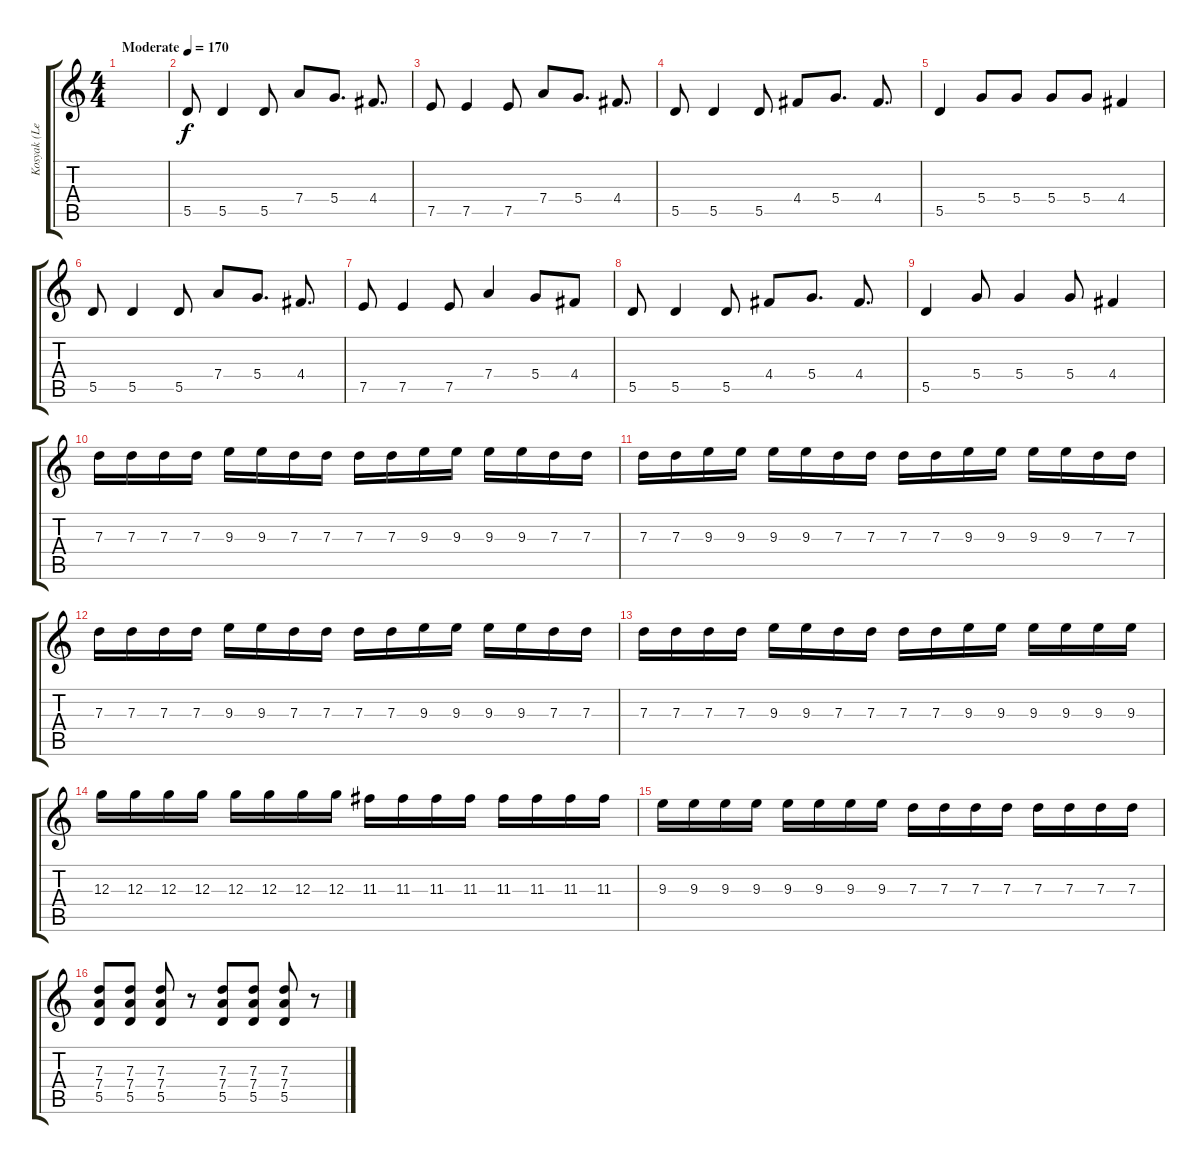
\track ("Kosyak (Lead guitar)" "Kosyak (Le") {instrument distortionguitar}
\staff {score tabs}
\tuning (E4 B3 G3 D3 A2 E2) {hide}
\ts (4 4)
\tempo (170 "Moderate")
\clef g2
\ks c
|
5.5.8 5.5.4 5.5.8 7.4.8 5.4.8{d} 4.4.8{d} |
7.5.8 7.5.4 7.5.8 7.4.8 5.4.8{d} 4.4.8{d} |
5.5.8 5.5.4 5.5.8 4.4.8 5.4.8{d} 4.4.8{d} |
5.5.4 5.4.8 5.4.8 5.4.8 5.4.8 4.4.4 |
5.5.8 5.5.4 5.5.8 7.4.8 5.4.8{d} 4.4.8{d} |
7.5.8 7.5.4 7.5.8 7.4.4 5.4.8 4.4.8 |
5.5.8 5.5.4 5.5.8 4.4.8 5.4.8{d} 4.4.8{d} |
5.5.4 5.4.8 5.4.4 5.4.8 4.4.4 |
7.3.16 7.3.16 7.3.16 7.3.16 9.3.16 9.3.16 7.3.16 7.3.16 7.3.16 7.3.16 9.3.16 9.3.16 9.3.16 9.3.16 7.3.16 7.3.16 |
7.3.16 7.3.16 9.3.16 9.3.16 9.3.16 9.3.16 7.3.16 7.3.16 7.3.16 7.3.16 9.3.16 9.3.16 9.3.16 9.3.16 7.3.16 7.3.16 |
7.3.16 7.3.16 7.3.16 7.3.16 9.3.16 9.3.16 7.3.16 7.3.16 7.3.16 7.3.16 9.3.16 9.3.16 9.3.16 9.3.16 7.3.16 7.3.16 |
7.3.16 7.3.16 7.3.16 7.3.16 9.3.16 9.3.16 7.3.16 7.3.16 7.3.16 7.3.16 9.3.16 9.3.16 9.3.16 9.3.16 9.3.16 9.3.16 |
12.3.16 12.3.16 12.3.16 12.3.16 12.3.16 12.3.16 12.3.16 12.3.16 11.3.16 11.3.16 11.3.16 11.3.16 11.3.16 11.3.16 11.3.16 11.3.16 |
9.3.16 9.3.16 9.3.16 9.3.16 9.3.16 9.3.16 9.3.16 9.3.16 7.3.16 7.3.16 7.3.16 7.3.16 7.3.16 7.3.16 7.3.16 7.3.16 |
(7.3 7.4 5.5).8 (7.3 7.4 5.5).8 (7.3 7.4 5.5).8 r.8 (7.3 7.4 5.5).8 (7.3 7.4 5.5).8 (7.3 7.4 5.5).8 r.8
